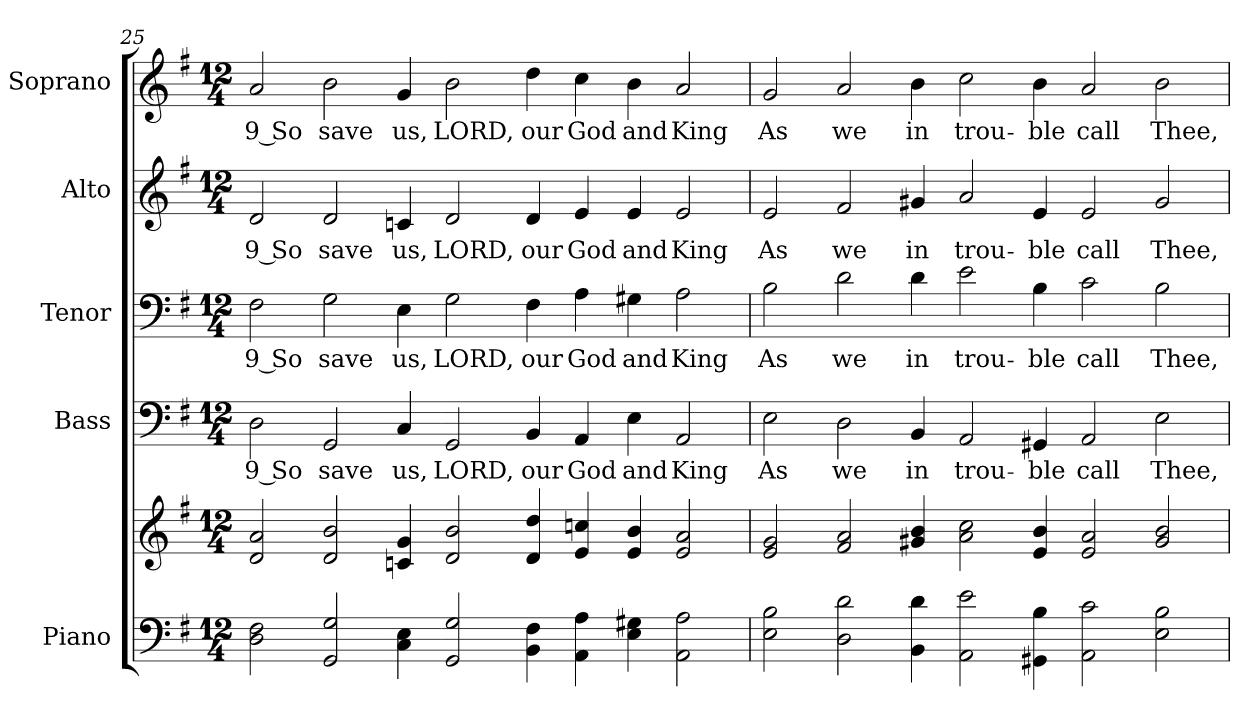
**kern	**kern	**kern	**text	**kern	**text	**kern	**text	**kern	**text
*part5	*part5	*part4	*part4	*part3	*part3	*part2	*part2	*part1	*part1
*staff6	*staff5	*staff4	*staff4	*staff3	*staff3	*staff2	*staff2	*staff1	*staff1
*I"Piano	*	*I"Bass	*	*I"Tenor	*	*I"Alto	*	*I"Soprano	*
*I'Pno.	*	*I'B.	*	*I'T.	*	*I'A.	*	*I'S.	*
!!LO:PB:g=z
*clefF4	*clefG2	*clefF4	*	*clefF4	*	*clefG2	*	*clefG2	*
*k[f#]	*k[f#]	*k[f#]	*	*k[f#]	*	*k[f#]	*	*k[f#]	*
*G:	*G:	*G:	*	*G:	*	*G:	*	*G:	*
*M12/4	*M12/4	*M12/4	*	*M12/4	*	*M12/4	*	*M12/4	*
=25	=25	=25	=25	=25	=25	=25	=25	=25	=25
!	!	!	!LO:LY:b:color=#000000	!	!	!	!	!	!
!	!	!	!	!	!LO:LY:b:color=#000000	!	!	!	!
!	!	!	!	!	!	!	!LO:LY:b:color=#000000	!	!
!	!	!	!	!	!	!	!	!	!LO:LY:b:color=#000000
2Di\ 2F#i	2di/ 2ai	2Di\	9 So	2F#i\	9 So	2di/	9 So	2ai/	9 So
!	!	!	!LO:LY:b:color=#000000	!	!	!	!	!	!
!	!	!	!	!	!LO:LY:b:color=#000000	!	!	!	!
!	!	!	!	!	!	!	!LO:LY:b:color=#000000	!	!
!	!	!	!	!	!	!	!	!	!LO:LY:b:color=#000000
2GGi/ 2Gi	2di/ 2bi	2GGi/	save	2Gi\	save	2di/	save	2bi\	save
!	!	!	!LO:LY:b:color=#000000	!	!	!	!	!	!
!	!	!	!	!	!LO:LY:b:color=#000000	!	!	!	!
!	!	!	!	!	!	!	!LO:LY:b:color=#000000	!	!
!	!	!	!	!	!	!	!	!	!LO:LY:b:color=#000000
4Ci\ 4Ei	4cni/ 4gi	4Ci/	us,	4Ei\	us,	4cni/	us,	4gi/	us,
!	!	!	!LO:LY:b:color=#000000	!	!	!	!	!	!
!	!	!	!	!	!LO:LY:b:color=#000000	!	!	!	!
!	!	!	!	!	!	!	!LO:LY:b:color=#000000	!	!
!	!	!	!	!	!	!	!	!	!LO:LY:b:color=#000000
2GGi/ 2Gi	2di/ 2bi	2GGi/	LORD,	2Gi\	LORD,	2di/	LORD,	2bi\	LORD,
!	!	!	!LO:LY:b:color=#000000	!	!	!	!	!	!
!	!	!	!	!	!LO:LY:b:color=#000000	!	!	!	!
!	!	!	!	!	!	!	!LO:LY:b:color=#000000	!	!
!	!	!	!	!	!	!	!	!	!LO:LY:b:color=#000000
4BBi\ 4F#i	4di/ 4ddi	4BBi/	our	4F#i\	our	4di/	our	4ddi\	our
!	!	!	!LO:LY:b:color=#000000	!	!	!	!	!	!
!	!	!	!	!	!LO:LY:b:color=#000000	!	!	!	!
!	!	!	!	!	!	!	!LO:LY:b:color=#000000	!	!
!	!	!	!	!	!	!	!	!	!LO:LY:b:color=#000000
4AAi\ 4Ai	4ei/ 4ccni	4AAi/	God	4Ai\	God	4ei/	God	4cci\	God
!	!	!	!LO:LY:b:color=#000000	!	!	!	!	!	!
!	!	!	!	!	!LO:LY:b:color=#000000	!	!	!	!
!	!	!	!	!	!	!	!LO:LY:b:color=#000000	!	!
!	!	!	!	!	!	!	!	!	!LO:LY:b:color=#000000
4Ei\ 4G#Xi	4ei/ 4bi	4Ei\	and	4G#Xi\	and	4ei/	and	4bi\	and
!	!	!	!LO:LY:b:color=#000000	!	!	!	!	!	!
!	!	!	!	!	!LO:LY:b:color=#000000	!	!	!	!
!	!	!	!	!	!	!	!LO:LY:b:color=#000000	!	!
!	!	!	!	!	!	!	!	!	!LO:LY:b:color=#000000
2AAi\ 2Ai	2ei/ 2ai	2AAi/	King	2Ai\	King	2ei/	King	2ai/	King
=26	=26	=26	=26	=26	=26	=26	=26	=26	=26
!	!	!	!LO:LY:b:color=#000000	!	!	!	!	!	!
!	!	!	!	!	!LO:LY:b:color=#000000	!	!	!	!
!	!	!	!	!	!	!	!LO:LY:b:color=#000000	!	!
!	!	!	!	!	!	!	!	!	!LO:LY:b:color=#000000
2Ei\ 2Bi	2ei/ 2gi	2Ei\	As	2Bi\	As	2ei/	As	2gi/	As
!	!	!	!LO:LY:b:color=#000000	!	!	!	!	!	!
!	!	!	!	!	!LO:LY:b:color=#000000	!	!	!	!
!	!	!	!	!	!	!	!LO:LY:b:color=#000000	!	!
!	!	!	!	!	!	!	!	!	!LO:LY:b:color=#000000
2Di\ 2di	2f#i/ 2ai	2Di\	we	2di\	we	2f#i/	we	2ai/	we
!	!	!	!LO:LY:b:color=#000000	!	!	!	!	!	!
!	!	!	!	!	!LO:LY:b:color=#000000	!	!	!	!
!	!	!	!	!	!	!	!LO:LY:b:color=#000000	!	!
!	!	!	!	!	!	!	!	!	!LO:LY:b:color=#000000
4BBi\ 4di	4g#Xi/ 4bi	4BBi/	in	4di\	in	4g#Xi/	in	4bi\	in
!	!	!	!LO:LY:b:color=#000000	!	!	!	!	!	!
!	!	!	!	!	!LO:LY:b:color=#000000	!	!	!	!
!	!	!	!	!	!	!	!LO:LY:b:color=#000000	!	!
!	!	!	!	!	!	!	!	!	!LO:LY:b:color=#000000
2AAi\ 2ei	2ai\ 2cci	2AAi/	trou-	2ei\	trou-	2ai/	trou-	2cci\	trou-
!	!	!	!LO:LY:b:color=#000000	!	!	!	!	!	!
!	!	!	!	!	!LO:LY:b:color=#000000	!	!	!	!
!	!	!	!	!	!	!	!LO:LY:b:color=#000000	!	!
!	!	!	!	!	!	!	!	!	!LO:LY:b:color=#000000
4GG#Xi\ 4Bi	4ei/ 4bi	4GG#Xi/	-ble	4Bi\	-ble	4ei/	-ble	4bi\	-ble
!	!	!	!LO:LY:b:color=#000000	!	!	!	!	!	!
!	!	!	!	!	!LO:LY:b:color=#000000	!	!	!	!
!	!	!	!	!	!	!	!LO:LY:b:color=#000000	!	!
!	!	!	!	!	!	!	!	!	!LO:LY:b:color=#000000
2AAi\ 2ci	2ei/ 2ai	2AAi/	call	2ci\	call	2ei/	call	2ai/	call
!	!	!	!LO:LY:b:color=#000000	!	!	!	!	!	!
!	!	!	!	!	!LO:LY:b:color=#000000	!	!	!	!
!	!	!	!	!	!	!	!LO:LY:b:color=#000000	!	!
!	!	!	!	!	!	!	!	!	!LO:LY:b:color=#000000
2Ei\ 2Bi	2g#i/ 2bi	2Ei\	Thee,	2Bi\	Thee,	2g#i/	Thee,	2bi\	Thee,
=	=	=	=	=	=	=	=	=	=
*-	*-	*-	*-	*-	*-	*-	*-	*-	*-
